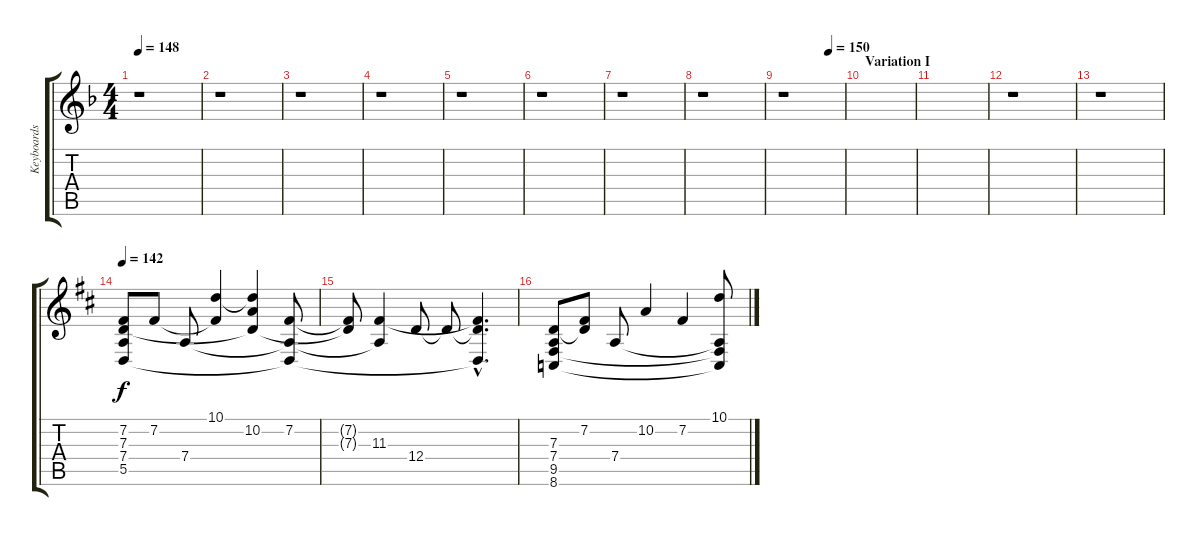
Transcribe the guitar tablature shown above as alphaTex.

\track ("Keyboards (I)" "Keyboards ") {instrument reedorgan}
\staff {score tabs}
\tuning (E4 B3 G3 D3 A2 E2) {hide}
\ts (4 4)
\tempo 148
\clef g2
\ks dminor
r.1{dy f} |
r.1 |
r.1 |
r.1 |
r.1 |
r.1 |
r.1 |
r.1 |
\tempo (150 0.75)
r.1 |
\section ("" "Variation I")
|
|
r.1 |
r.1 |
\tempo 142
\ks d
(7.2 7.3 7.4 5.5).8{volume 8 balance 7 instrument reedorgan} 7.2.8 7.4.8 (10.1 7.2{t}).4 (10.1{t} 10.2 7.3{t}).4 (7.2 7.4{t} 5.5{t}).8 |
(7.2{t} 7.3{t}).8 (11.3 7.4{t}).4 12.4.8 12.4{t}.8 (11.3{hac t} 12.4{hac t} 5.5{hac t}).4{d} |
(7.3 7.4 9.5 8.6).8 (7.2 7.3{t}).8 7.4.8 10.2.4 7.2.4 (10.1 7.4{t} 9.5{t} 8.6{t}).8
